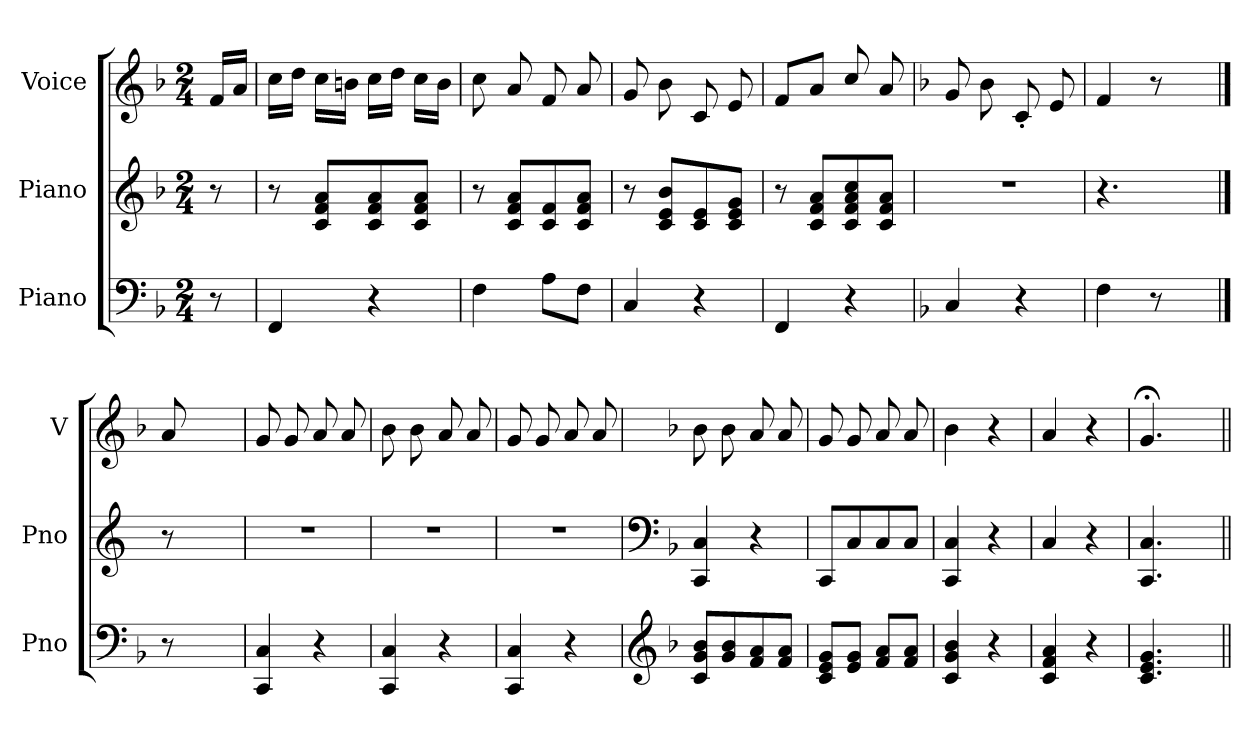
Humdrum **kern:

**kern	**kern	**kern
*part3	*part2	*part1
*staff3	*staff2	*staff1
*I"Piano	*I"Piano	*I"Voice
*I'Pno	*I'Pno	*I'V
*clefF4	*clefG2	*clefG2
*k[b-]	*k[b-]	*k[b-]
*M2/4	*M2/4	*M2/4
*MM116	*MM116	*MM116
=	=	=
8r	8r	16f/LL
.	.	16a/JJ
=1	=1	=1
4FF/	8r	16cc\LL
.	.	16dd\JJ
.	8c/ 8f/ 8a/L	16cc\LL
.	.	16bn\JJ
4r	8c/ 8f/ 8a/	16cc\LL
.	.	16dd\JJ
.	8c/ 8f/ 8a/J	16cc\LL
.	.	16b\JJ
=2	=2	=2
4F\	8r	8cc\
.	8c/ 8f/ 8a/L	8a/
8A\L	8c/ 8f/	8f/
8F\J	8c/ 8f/ 8a/J	8a/
=3	=3	=3
4C/	8r	8g/
.	8c/ 8e/ 8b-/L	8b-\
4r	8c/ 8e/	8c/
.	8c/ 8e/ 8g/J	8e/
=4	=4	=4
4FF/	8r	8f/L
.	8c/ 8f/ 8a/L	8a/J
4r	8c/ 8f/ 8a/ 8cc/	8cc/
.	8c/ 8f/ 8a/J	8a/
=5	=5	=5
*	*k[]	*
4C/	2r	8g/
.	.	8b-\
4r	.	8c'/
.	.	8e/
=6	=6	=6
4F\	4.r	4f/
8r	.	8r
8ryy	8ryy	8ryy
!!LO:LB:g=z
==	==	==
8r	8r	8a/
4.ryy	4.ryy	4.ryy
=7	=7	=7
4CC/ 4C/	2r	8g/
.	.	8g/
4r	.	8a/
.	.	8a/
=8	=8	=8
4CC/ 4C/	2r	8b-\
.	.	8b-\
4r	.	8a/
.	.	8a/
=9	=9	=9
4CC/ 4C/	2r	8g/
.	.	8g/
4r	.	8a/
.	.	8a/
=10	=10	=10
*clefG2	*clefF4	*
*	*k[b-]	*
8c/ 8g/ 8b-/L	4CC/ 4C/	8b-\
8g/ 8b-/	.	8b-\
8f/ 8a/	4r	8a/
8f/ 8a/J	.	8a/
=11	=11	=11
8c/ 8e/ 8g/L	8CC/L	8g/
8e/ 8g/J	8C/	8g/
8f/ 8a/L	8C/	8a/
8f/ 8a/J	8C/J	8a/
=12	=12	=12
4c/ 4g/ 4b-/	4CC/ 4C/	4b-\
4r	4r	4r
=13	=13	=13
4c/ 4f/ 4a/	4C/	4a/
4r	4r	4r
!!LO:LB:g=z
=14	=14	=14
4.c/ 4.e/ 4.g/	4.CC/ 4.C/	4.g;/
8ryy	8ryy	8ryy
=||	=||	=||
*-	*-	*-
